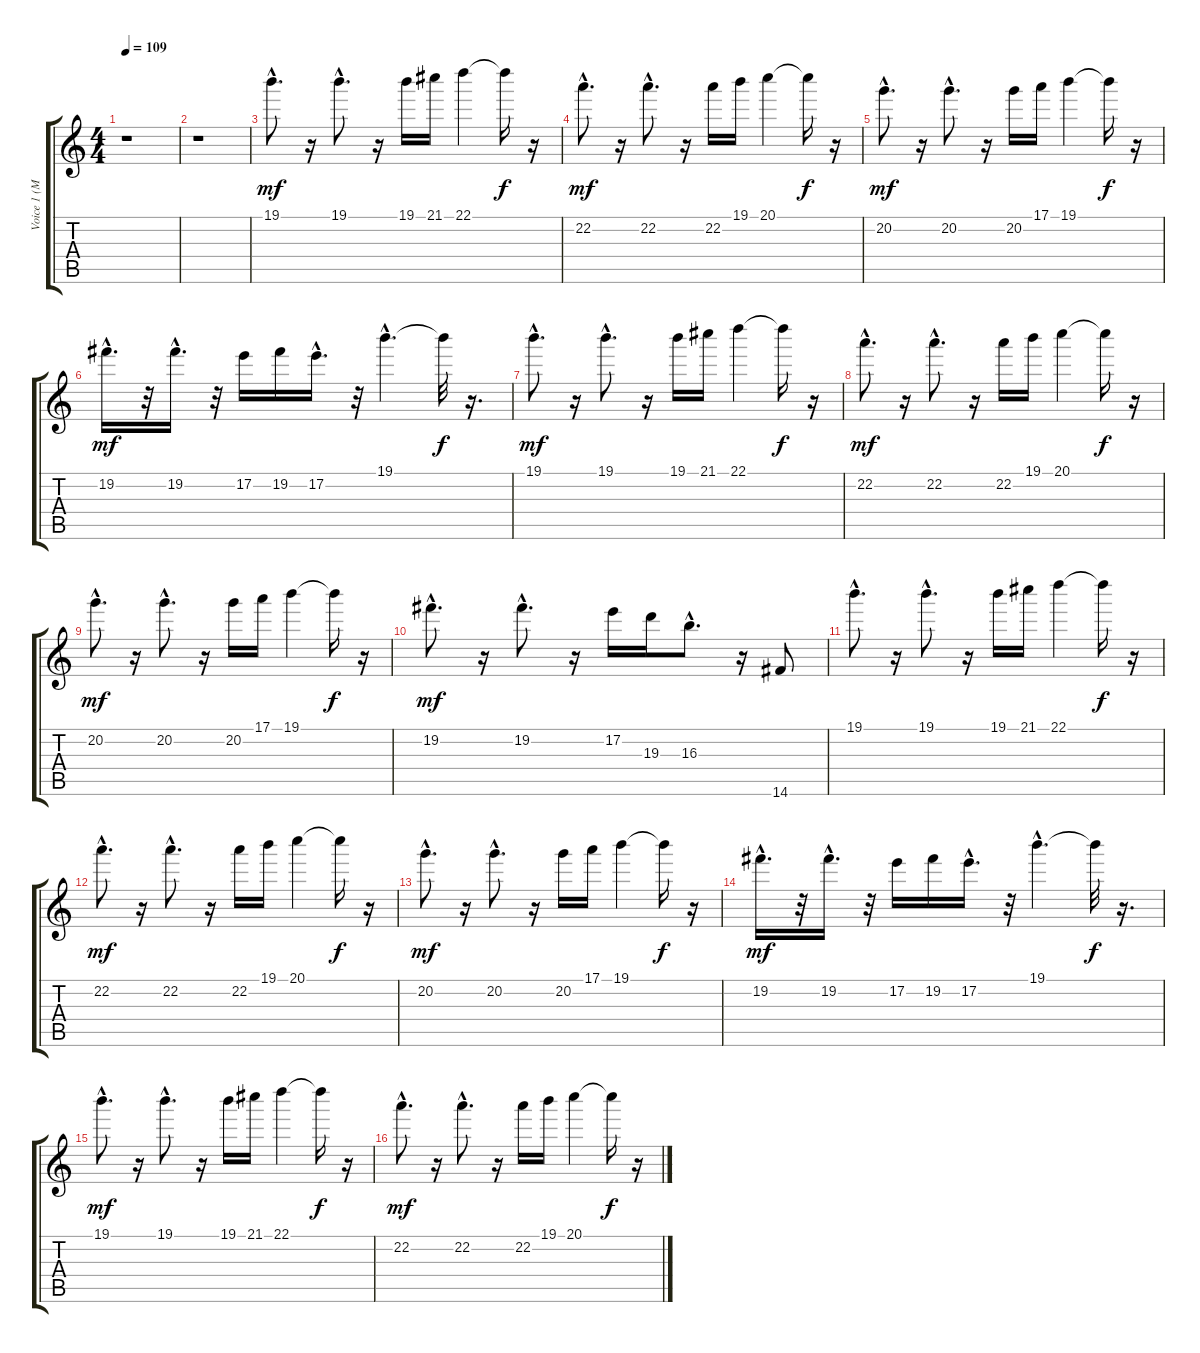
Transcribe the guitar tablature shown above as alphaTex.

\track ("Voice 1 (Melody)" "Voice 1 (M") {instrument electricguitarjazz}
\staff {score tabs}
\tuning (E4 B3 G3 D3 A2 E2) {hide}
\ts (4 4)
\tempo 109
\clef g2
\ks c
r.1{dy mf instrument electricguitarjazz} |
r.1 |
19.1{hac}.8{d} r.16 19.1{hac}.8{d} r.16 19.1.16 21.1.16 22.1.4 22.1{t}.16{dy f} r.16 |
22.2{hac}.8{d dy mf} r.16 22.2{hac}.8{d} r.16 22.2.16 19.1.16 20.1.4 20.1{t}.16{dy f} r.16 |
20.2{hac}.8{d dy mf} r.16 20.2{hac}.8{d} r.16 20.2.16 17.1.16 19.1.4 19.1{t}.16{dy f} r.16 |
19.2{hac}.16{d dy mf} r.32 19.2{hac}.16{d} r.32 17.2.16 19.2.16 17.2{hac}.16{d} r.32 19.1{hac}.4{d} 19.1{t}.32{dy f} r.16{d} |
19.1{hac}.8{d dy mf} r.16 19.1{hac}.8{d} r.16 19.1.16 21.1.16 22.1.4 22.1{t}.16{dy f} r.16 |
22.2{hac}.8{d dy mf} r.16 22.2{hac}.8{d} r.16 22.2.16 19.1.16 20.1.4 20.1{t}.16{dy f} r.16 |
20.2{hac}.8{d dy mf} r.16 20.2{hac}.8{d} r.16 20.2.16 17.1.16 19.1.4 19.1{t}.16{dy f} r.16 |
19.2{hac}.8{d dy mf} r.16 19.2{hac}.8{d} r.16 17.2.16 19.3.16 16.3{hac}.8{d} r.16 14.6.8 |
19.1{hac}.8{d} r.16 19.1{hac}.8{d} r.16 19.1.16 21.1.16 22.1.4 22.1{t}.16{dy f} r.16 |
22.2{hac}.8{d dy mf} r.16 22.2{hac}.8{d} r.16 22.2.16 19.1.16 20.1.4 20.1{t}.16{dy f} r.16 |
20.2{hac}.8{d dy mf} r.16 20.2{hac}.8{d} r.16 20.2.16 17.1.16 19.1.4 19.1{t}.16{dy f} r.16 |
19.2{hac}.16{d dy mf} r.32 19.2{hac}.16{d} r.32 17.2.16 19.2.16 17.2{hac}.16{d} r.32 19.1{hac}.4{d} 19.1{t}.32{dy f} r.16{d} |
19.1{hac}.8{d dy mf} r.16 19.1{hac}.8{d} r.16 19.1.16 21.1.16 22.1.4 22.1{t}.16{dy f} r.16 |
22.2{hac}.8{d dy mf} r.16 22.2{hac}.8{d} r.16 22.2.16 19.1.16 20.1.4 20.1{t}.16{dy f} r.16
